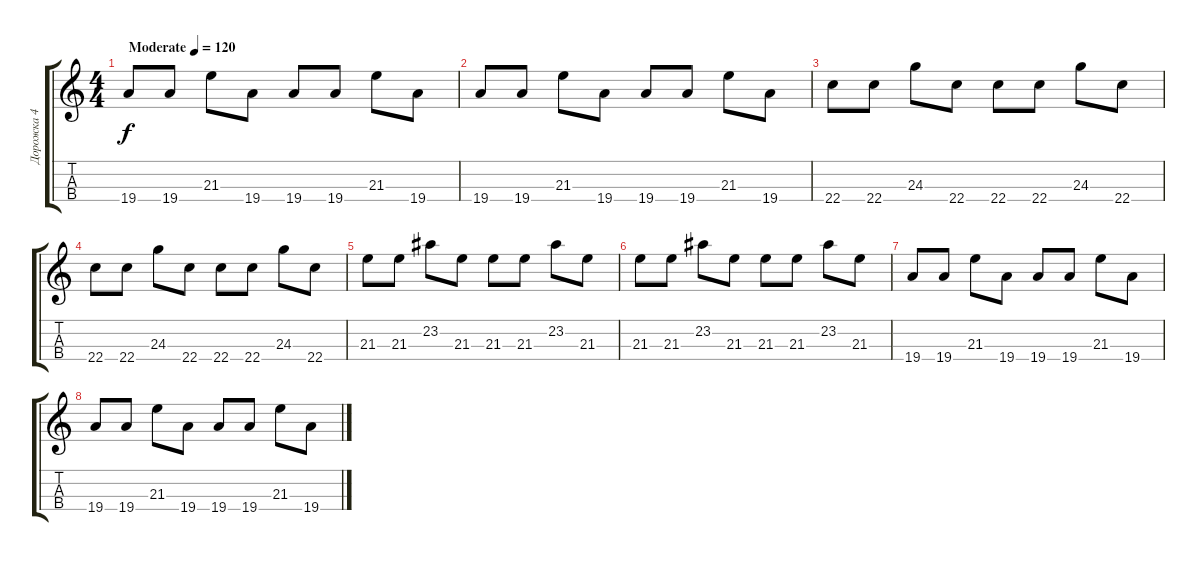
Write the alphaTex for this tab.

\track ("Дорожка 4" "Дорожка 4") {instrument musicbox}
\staff {score tabs}
\tuning (E4 B3 G3 D3) {hide}
\ts (4 4)
\tempo (120 "Moderate")
\clef g2
\ks c
19.4.8{dy f instrument musicbox} 19.4.8 21.3.8 19.4.8 19.4.8 19.4.8 21.3.8 19.4.8 |
19.4.8 19.4.8 21.3.8 19.4.8 19.4.8 19.4.8 21.3.8 19.4.8 |
22.4.8 22.4.8 24.3.8 22.4.8 22.4.8 22.4.8 24.3.8 22.4.8 |
22.4.8 22.4.8 24.3.8 22.4.8 22.4.8 22.4.8 24.3.8 22.4.8 |
21.3.8 21.3.8 23.2.8 21.3.8 21.3.8 21.3.8 23.2.8 21.3.8 |
21.3.8 21.3.8 23.2.8 21.3.8 21.3.8 21.3.8 23.2.8 21.3.8 |
19.4.8 19.4.8 21.3.8 19.4.8 19.4.8 19.4.8 21.3.8 19.4.8 |
19.4.8 19.4.8 21.3.8 19.4.8 19.4.8 19.4.8 21.3.8 19.4.8
